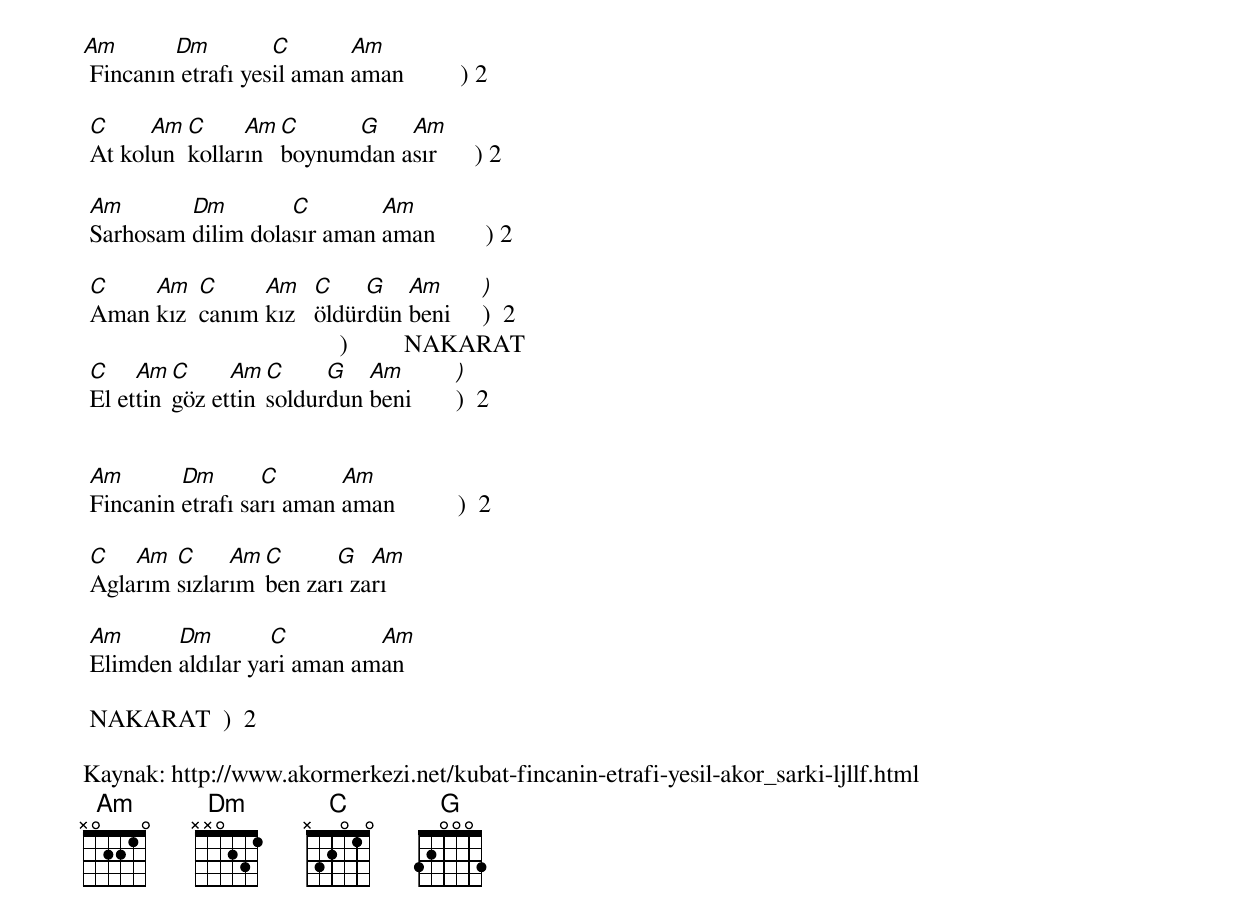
Am       Dm         C       Am
 Fincanın etrafı yesil aman aman         ) 2

 C     Am  C     Am  C     G    Am
 At kolun  kolların  boynumdan asır      ) 2

 Am       Dm        C        Am
 Sarhosam dilim dolasır aman aman        ) 2

 C    Am   C     Am    C    G   Am       )
 Aman kız  canım kız   öldürdün beni     )  2
                                         )         NAKARAT
 C    Am  C     Am  C     G   Am         )
 El ettin göz ettin soldurdun beni       )  2


 Am       Dm       C       Am
 Fincanin etrafı sarı aman aman          )  2

 C   Am  C     Am C      G   Am
 Aglarım sızlarım ben zarı zarı

 Am      Dm        C         Am
 Elimden aldılar yari aman aman

 NAKARAT  )  2

Kaynak: <a href='http://www.akormerkezi.net/kubat-fincanin-etrafi-yesil-akor_sarki-ljllf.html'>http://www.akormerkezi.net/kubat-fincanin-etrafi-yesil-akor_sarki-ljllf.html</a>
